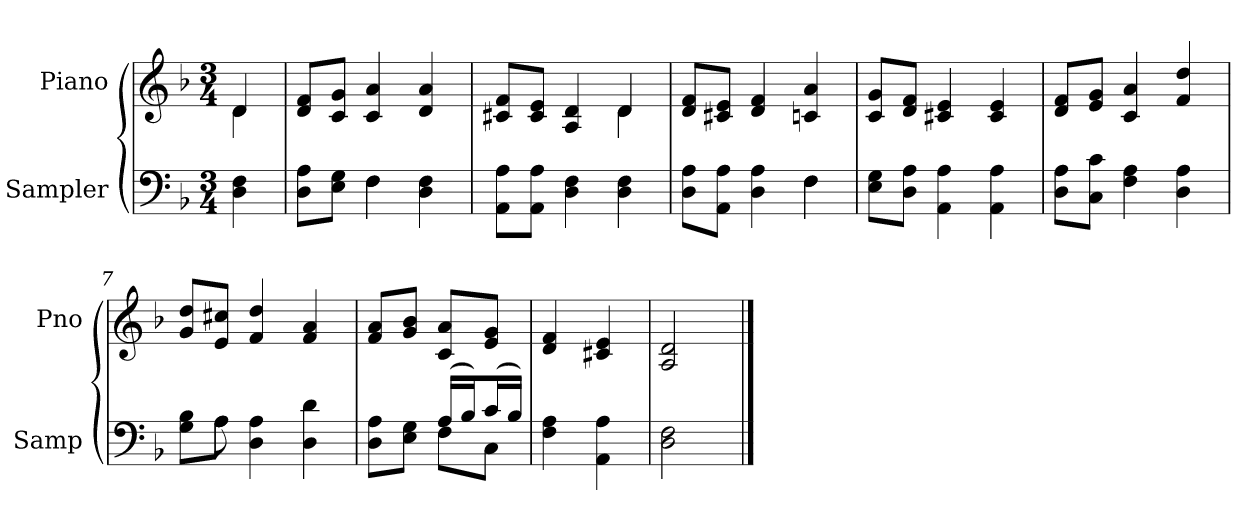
**kern	**kern
*part2	*part1
*staff2	*staff1
*I"Sampler	*I"Piano
*I'Samp	*I'Pno
*clefF4	*clefG2
*k[b-]	*k[b-]
*F:	*F:
*M3/4	*M3/4
=1	=1
*	*^
4D 4F	4d/	4d
*	*v	*v
=2	=2
*^	*
8D\ 8A\L	4ryy	8d/ 8f/L
8E\ 8G\J	.	8c/ 8g/J
4F\	4F	4c 4a
4D 4F	4ryy	4d 4a
*v	*v	*
=3	=3
*	*^
8AA\ 8A\L	8c#X/ 8f/L	2ryy
8AA\ 8A\J	8c#/ 8e/J	.
4D 4F	4A 4d	.
4D 4F	4d/	4d
*	*v	*v
=4	=4
*^	*
8D\ 8A\L	2ryy	8d/ 8f/L
8AA\ 8A\J	.	8c#X/ 8e/J
4D 4A	.	4d 4f
4F\	4F	4cn 4a
*v	*v	*
=5	=5
8E\ 8G\L	8c/ 8g/L
8D\ 8A\J	8d/ 8f/J
4AA 4A	4c#X 4e
4AA 4A	4c# 4e
=6	=6
8D\ 8A\L	8d/ 8f/L
8C\ 8c\J	8e/ 8g/J
4F 4A	4c 4a
4D 4A	4f 4dd
=7	=7
*^	*
8G\ 8B-\L	8ryy	8g/ 8dd/L
8A\J	8A	8e/ 8cc#X/J
4D 4A	2ryy	4f 4dd
4D 4d	.	4f 4a
=8	=8	=8
8D\ 8A\L	4ryy	8f/ 8a/L
8E\ 8G\J	.	8g/ 8b-/J
(16A/LL	8F\L	8c/ 8a/L
16B-/J)	.	.
(16c/L	8C\J	8e/ 8g/J
16B-/JJ)	.	.
*v	*v	*
=9	=9
4F 4A	4d 4f
4AA 4A	4c#X 4e
=10	=10
2D 2F	2A 2d
==	==
*-	*-
